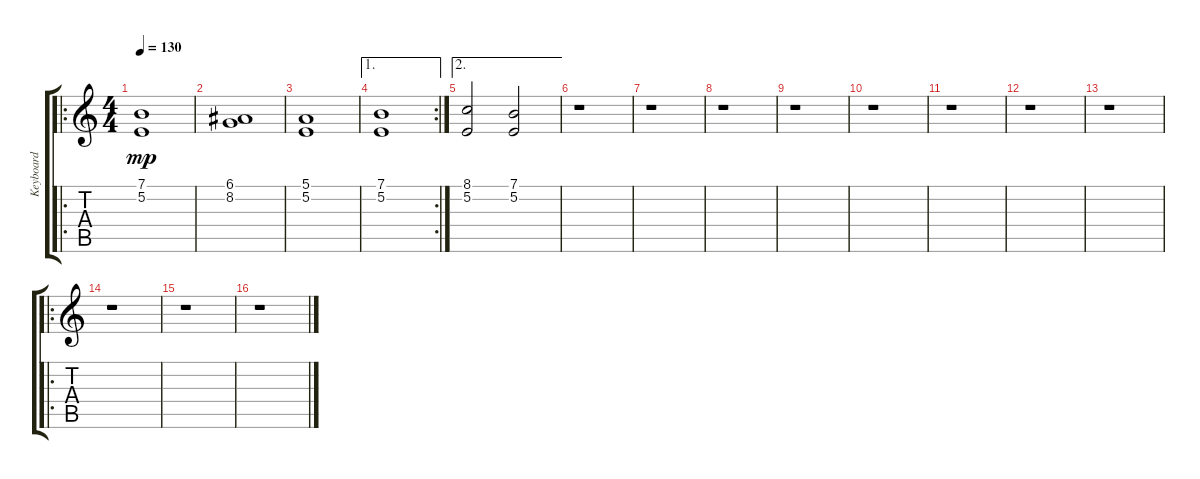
\track ("Keyboard" "Keyboard") {instrument lead5charang}
\staff {score tabs}
\tuning (E4 B3 G3 D3 A2 E2) {hide}
\ro
\ts (4 4)
\tempo 130
\clef g2
\ks c
(7.1 5.2).1{dy mp} |
(6.1 8.2).1 |
(5.1 5.2).1 |
\ae 1
\rc 2
(7.1 5.2).1 |
\ae 2
(8.1 5.2).2 (7.1 5.2).2 |
r.1 |
r.1 |
r.1 |
r.1 |
r.1 |
r.1 |
r.1 |
r.1 |
\ro
r.1 |
r.1 |
r.1
